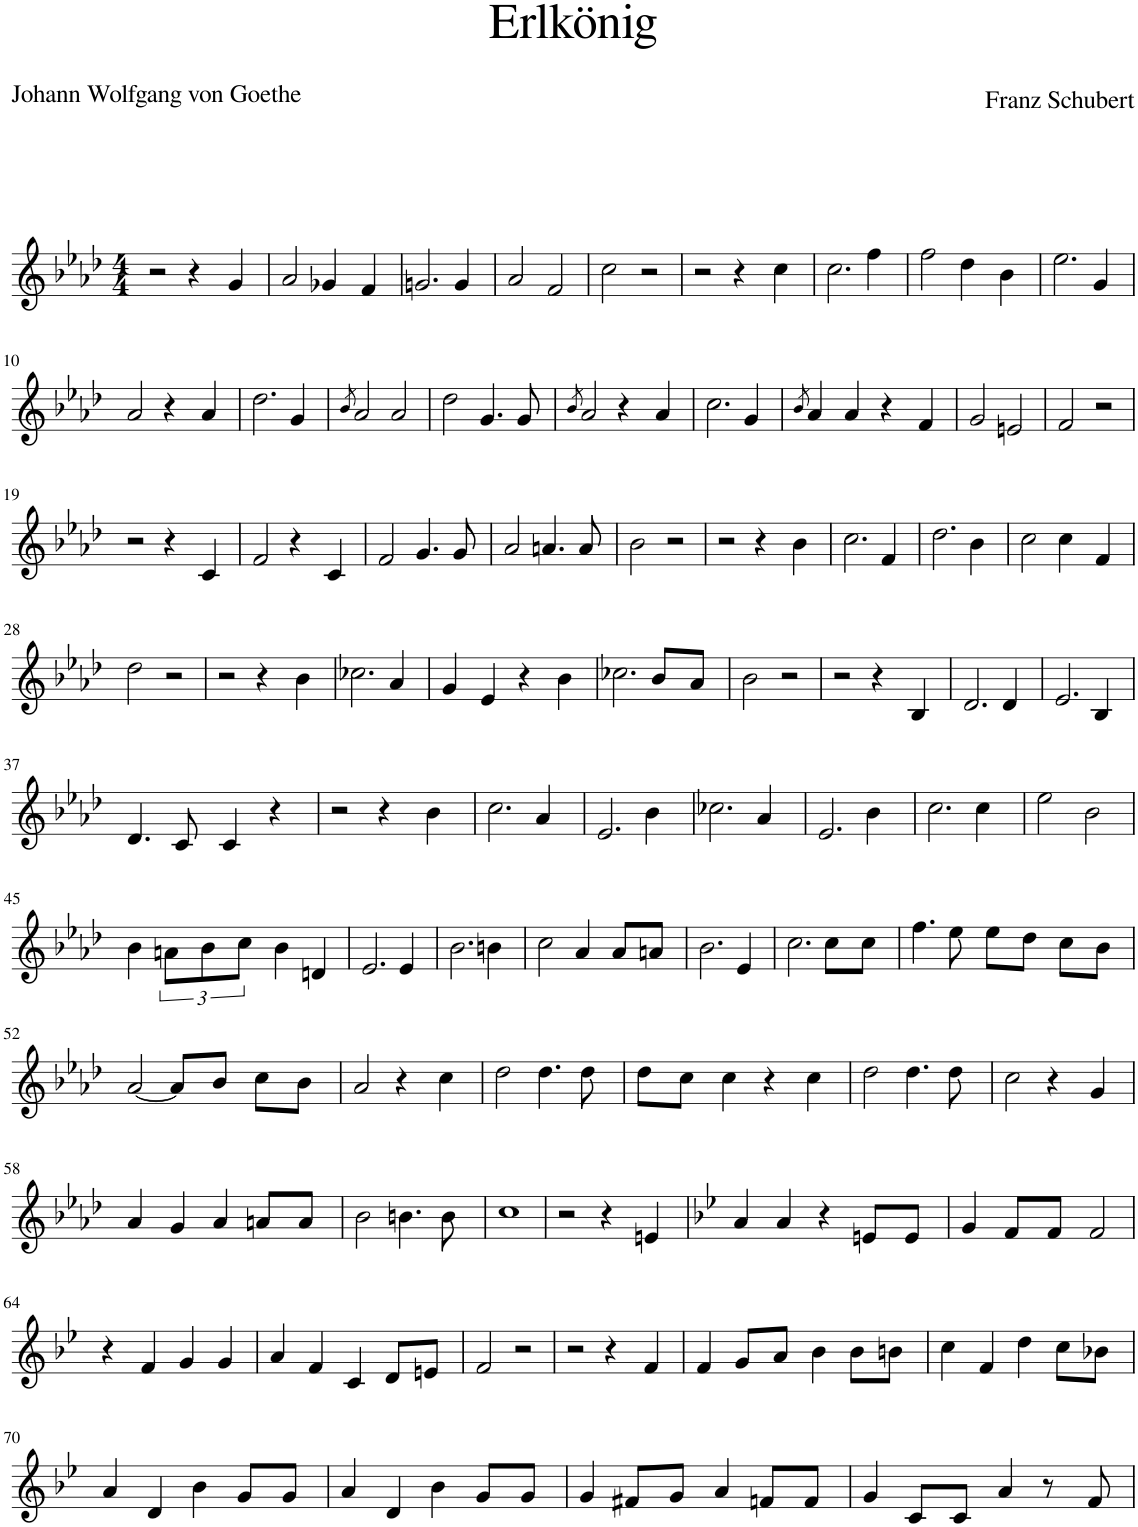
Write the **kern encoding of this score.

**kern
*part1
*staff1
*I"Piano
*I'Pno
*clefG2
*k[b-e-a-d-]
*M4/4
=1
2r
4r
4g/
=2
2a-/
4g-X/
4f/
=3
2.gn/
4g/
=4
2a-/
2f/
=5
2cc\
2r
=6
2r
4r
4cc\
=7
2.cc\
4ff\
=8
2ff\
4dd-\
4b-\
=9
2.ee-\
4g/
!!LO:LB:g=z
=10
2a-/
4r
4a-/
=11
2.dd-\
4g/
=12
8qb-/
2a-/
2a-/
=13
2dd-\
4.g/
8g/
=14
8qb-/
2a-/
4r
4a-/
=15
2.cc\
4g/
=16
8qb-/
4a-/
4a-/
4r
4f/
=17
2g/
2en/
=18
2f/
2r
!!LO:LB:g=z
=19
2r
4r
4c/
=20
2f/
4r
4c/
=21
2f/
4.g/
8g/
=22
2a-/
4.an/
8a/
=23
2b-\
2r
=24
2r
4r
4b-\
=25
2.cc\
4f/
=26
2.dd-\
4b-\
=27
2cc\
4cc\
4f/
!!LO:LB:g=z
=28
2dd-\
2r
=29
2r
4r
4b-\
=30
2.cc-X\
4a-/
=31
4g/
4e-/
4r
4b-\
=32
2.cc-X\
8b-/L
8a-/J
=33
2b-\
2r
=34
2r
4r
4B-/
=35
2.d-/
4d-/
=36
2.e-/
4B-/
!!LO:LB:g=z
=37
4.d-/
8c/
4c/
4r
=38
2r
4r
4b-\
=39
2.cc\
4a-/
=40
2.e-/
4b-\
=41
2.cc-X\
4a-/
=42
2.e-/
4b-\
=43
2.cc\
4cc\
=44
2ee-\
2b-\
!!LO:LB:g=z
=45
4b-\
12an\L
12b-\
12cc\J
4b-\
4dn/
=46
2.e-/
4e-/
=47
2.b-\
4bn\
=48
2cc\
4a-/
8a-/L
8an/J
=49
2.b-\
4e-/
=50
2.cc\
8cc\L
8cc\J
=51
4.ff\
8ee-\
8ee-\L
8dd-\J
8cc\L
8b-\J
!!LO:LB:g=z
=52
[2a-/
8a-/L]
8b-/J
8cc\L
8b-\J
=53
2a-/
4r
4cc\
=54
2dd-\
4.dd-\
8dd-\
=55
8dd-\L
8cc\J
4cc\
4r
4cc\
=56
2dd-\
4.dd-\
8dd-\
=57
2cc\
4r
4g/
!!LO:LB:g=z
=58
4a-/
4g/
4a-/
8an/L
8a/J
=59
2b-\
4.bn\
8b\
=60
1cc
=61
2r
4r
4en/
=62
*k[b-e-]
4a/
4a/
4r
8en/L
8e/J
=63
4g/
8f/L
8f/J
2f/
!!LO:LB:g=z
=64
4r
4f/
4g/
4g/
=65
4a/
4f/
4c/
8d/L
8en/J
=66
2f/
2r
=67
2r
4r
4f/
=68
4f/
8g/L
8a/J
4b-\
8b-\L
8bn\J
=69
4cc\
4f/
4dd\
8cc\L
8b-X\J
!!LO:LB:g=z
=70
4a/
4d/
4b-\
8g/L
8g/J
=71
4a/
4d/
4b-\
8g/L
8g/J
=72
4g/
8f#X/L
8g/J
4a/
8fn/L
8f/J
=73
4g/
8c/L
8c/J
4a/
8r
8f/
=
*-
